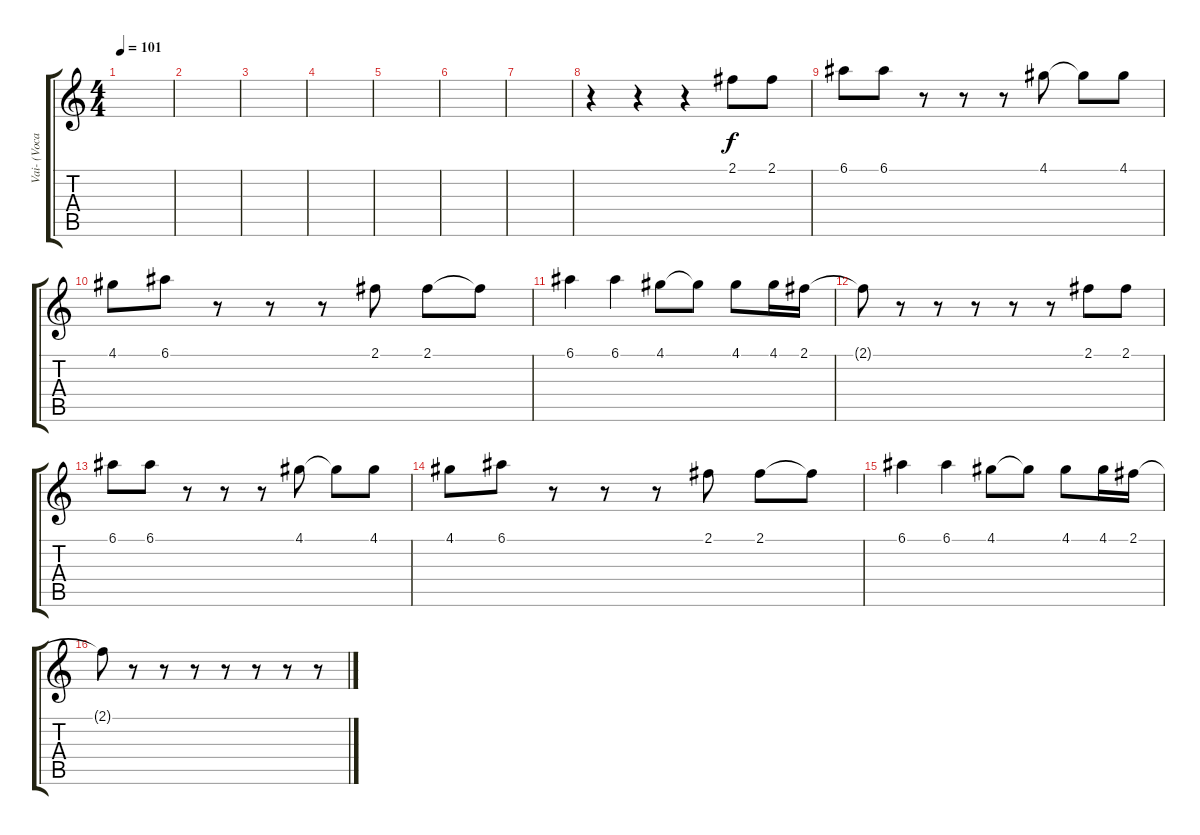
\track ("Vai- (Vocal)" "Vai- (Voca") {instrument distortionguitar}
\staff {score tabs}
\tuning (E4 B3 G3 D3 A2 E2) {hide}
\ts (4 4)
\tempo 101
\clef g2
\ks c
|
|
|
|
|
|
|
r.4 r.4 r.4 2.1.8 2.1.8 |
6.1.8 6.1.8 r.8 r.8 r.8 4.1.8 4.1{t}.8 4.1.8 |
4.1.8 6.1.8 r.8 r.8 r.8 2.1.8 2.1.8 2.1{t}.8 |
6.1.4 6.1.4 4.1.8 4.1{t}.8 4.1.8 4.1.16 2.1.16 |
2.1{t}.8 r.8 r.8 r.8 r.8 r.8 2.1.8 2.1.8 |
6.1.8 6.1.8 r.8 r.8 r.8 4.1.8 4.1{t}.8 4.1.8 |
4.1.8 6.1.8 r.8 r.8 r.8 2.1.8 2.1.8 2.1{t}.8 |
6.1.4 6.1.4 4.1.8 4.1{t}.8 4.1.8 4.1.16 2.1.16 |
2.1{t}.8 r.8 r.8 r.8 r.8 r.8 r.8 r.8
